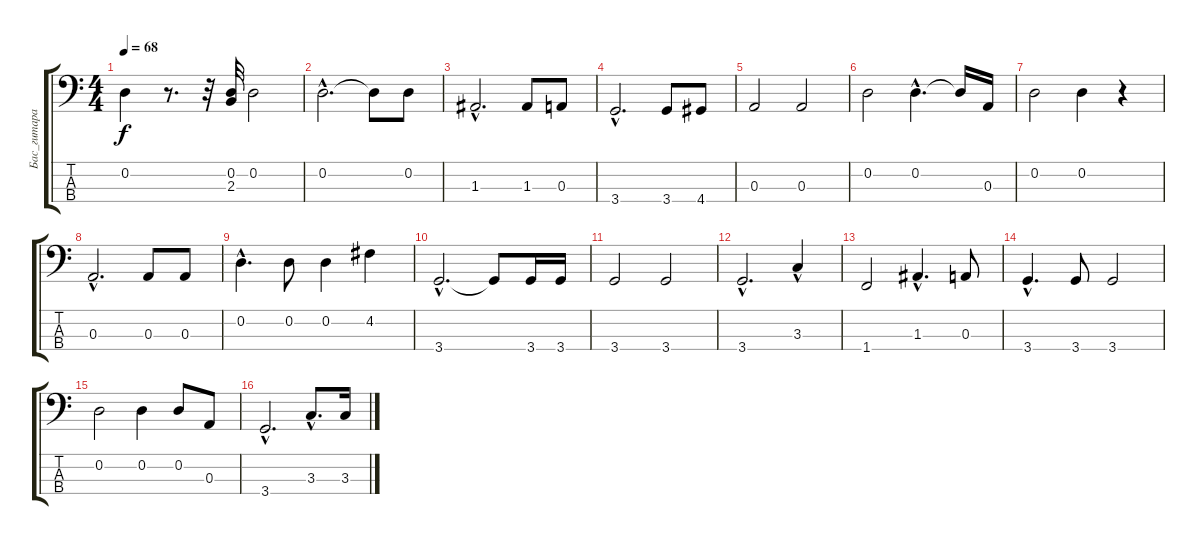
\track ("Бас_гитара" "Бас_гитара") {instrument electricbassfinger}
\staff {score tabs}
\tuning (G2 D2 A1 E1) {hide}
\ts (4 4)
\tempo 68
\clef f4
\ks c
0.2.4{dy f} r.8{d} r.32 (0.2 2.3).32 0.2.2 |
0.2{hac}.2{d} 0.2{t}.8 0.2.8 |
1.3{hac}.2{d} 1.3.8 0.3.8 |
3.4{hac}.2{d} 3.4.8 4.4.8 |
0.3.2 0.3.2 |
0.2.2 0.2{hac}.4{d} 0.2{t}.16 0.3.16 |
0.2.2 0.2.4 r.4 |
0.3{hac}.2{d} 0.3.8 0.3.8 |
0.2{hac}.4{d} 0.2.8 0.2.4 4.2.4 |
3.4{hac}.2{d} 3.4{t}.8 3.4.16 3.4.16 |
3.4.2 3.4.2 |
3.4{hac}.2{d} 3.3{hac}.4 |
1.4.2 1.3{hac}.4{d} 0.3.8 |
3.4{hac}.4{d} 3.4.8 3.4.2 |
0.2.2 0.2.4 0.2.8 0.3.8 |
3.4{hac}.2{d} 3.3{hac}.8{d} 3.3.16
